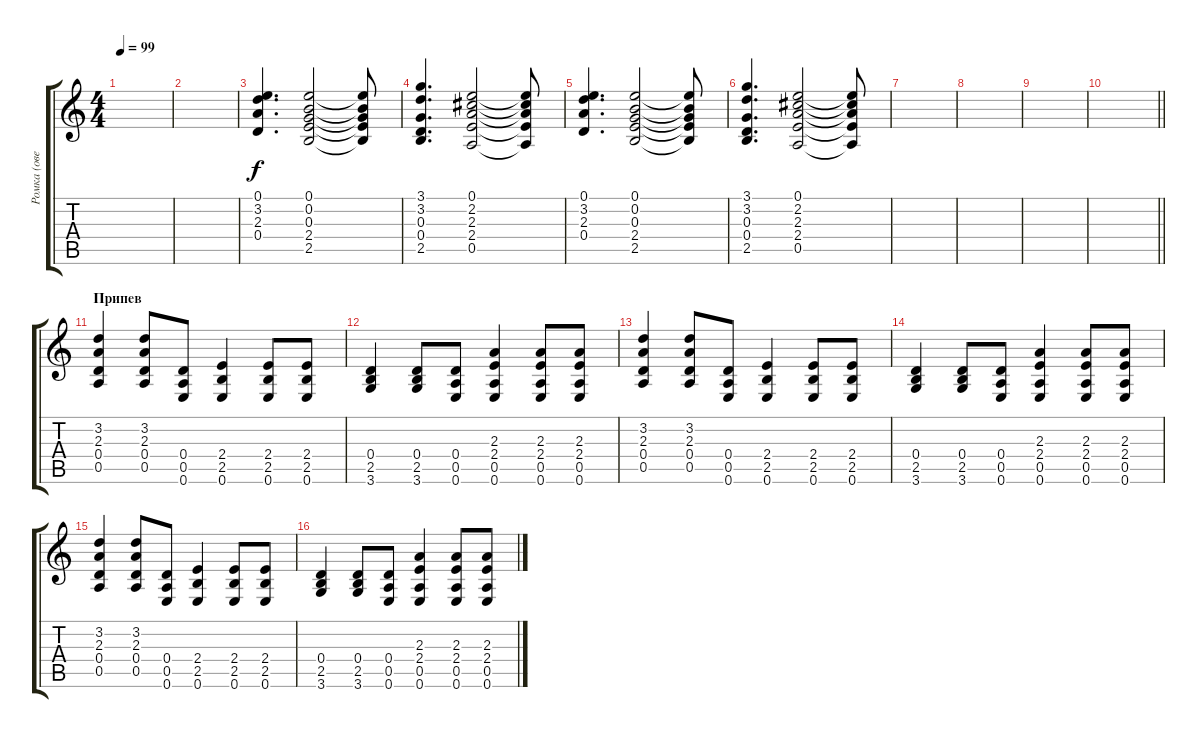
\track ("Ромка (овердрайв)" "Ромка (ове") {instrument overdrivenguitar}
\staff {score tabs}
\tuning (E4 B3 G3 D3 A2 E2) {hide}
\ts (4 4)
\tempo 99
\clef g2
\ks c
|
|
(0.1 3.2 2.3 0.4).4{d} (0.1 0.2 0.3 2.4 2.5).2 (0.1{t} 0.2{t} 0.3{t} 2.4{t} 2.5{t}).8 |
(3.1 3.2 0.3 0.4 2.5).4{d} (0.1 2.2 2.3 2.4 0.5).2 (0.1{t} 2.2{t} 2.3{t} 2.4{t} 0.5{t}).8 |
(0.1 3.2 2.3 0.4).4{d} (0.1 0.2 0.3 2.4 2.5).2 (0.1{t} 0.2{t} 0.3{t} 2.4{t} 2.5{t}).8 |
(3.1 3.2 0.3 0.4 2.5).4{d} (0.1 2.2 2.3 2.4 0.5).2 (0.1{t} 2.2{t} 2.3{t} 2.4{t} 0.5{t}).8 |
|
|
|
\barLineRight lightlight
|
\section ("" "Припев")
(3.2 2.3 0.4 0.5).4 (3.2 2.3 0.4 0.5).8 (0.4 0.5 0.6).8 (2.4 2.5 0.6).4 (2.4 2.5 0.6).8 (2.4 2.5 0.6).8 |
(0.4 2.5 3.6).4 (0.4 2.5 3.6).8 (0.4 0.5 0.6).8 (2.3 2.4 0.5 0.6).4 (2.3 2.4 0.5 0.6).8 (2.3 2.4 0.5 0.6).8 |
(3.2 2.3 0.4 0.5).4 (3.2 2.3 0.4 0.5).8 (0.4 0.5 0.6).8 (2.4 2.5 0.6).4 (2.4 2.5 0.6).8 (2.4 2.5 0.6).8 |
(0.4 2.5 3.6).4 (0.4 2.5 3.6).8 (0.4 0.5 0.6).8 (2.3 2.4 0.5 0.6).4 (2.3 2.4 0.5 0.6).8 (2.3 2.4 0.5 0.6).8 |
(3.2 2.3 0.4 0.5).4 (3.2 2.3 0.4 0.5).8 (0.4 0.5 0.6).8 (2.4 2.5 0.6).4 (2.4 2.5 0.6).8 (2.4 2.5 0.6).8 |
(0.4 2.5 3.6).4 (0.4 2.5 3.6).8 (0.4 0.5 0.6).8 (2.3 2.4 0.5 0.6).4 (2.3 2.4 0.5 0.6).8 (2.3 2.4 0.5 0.6).8
